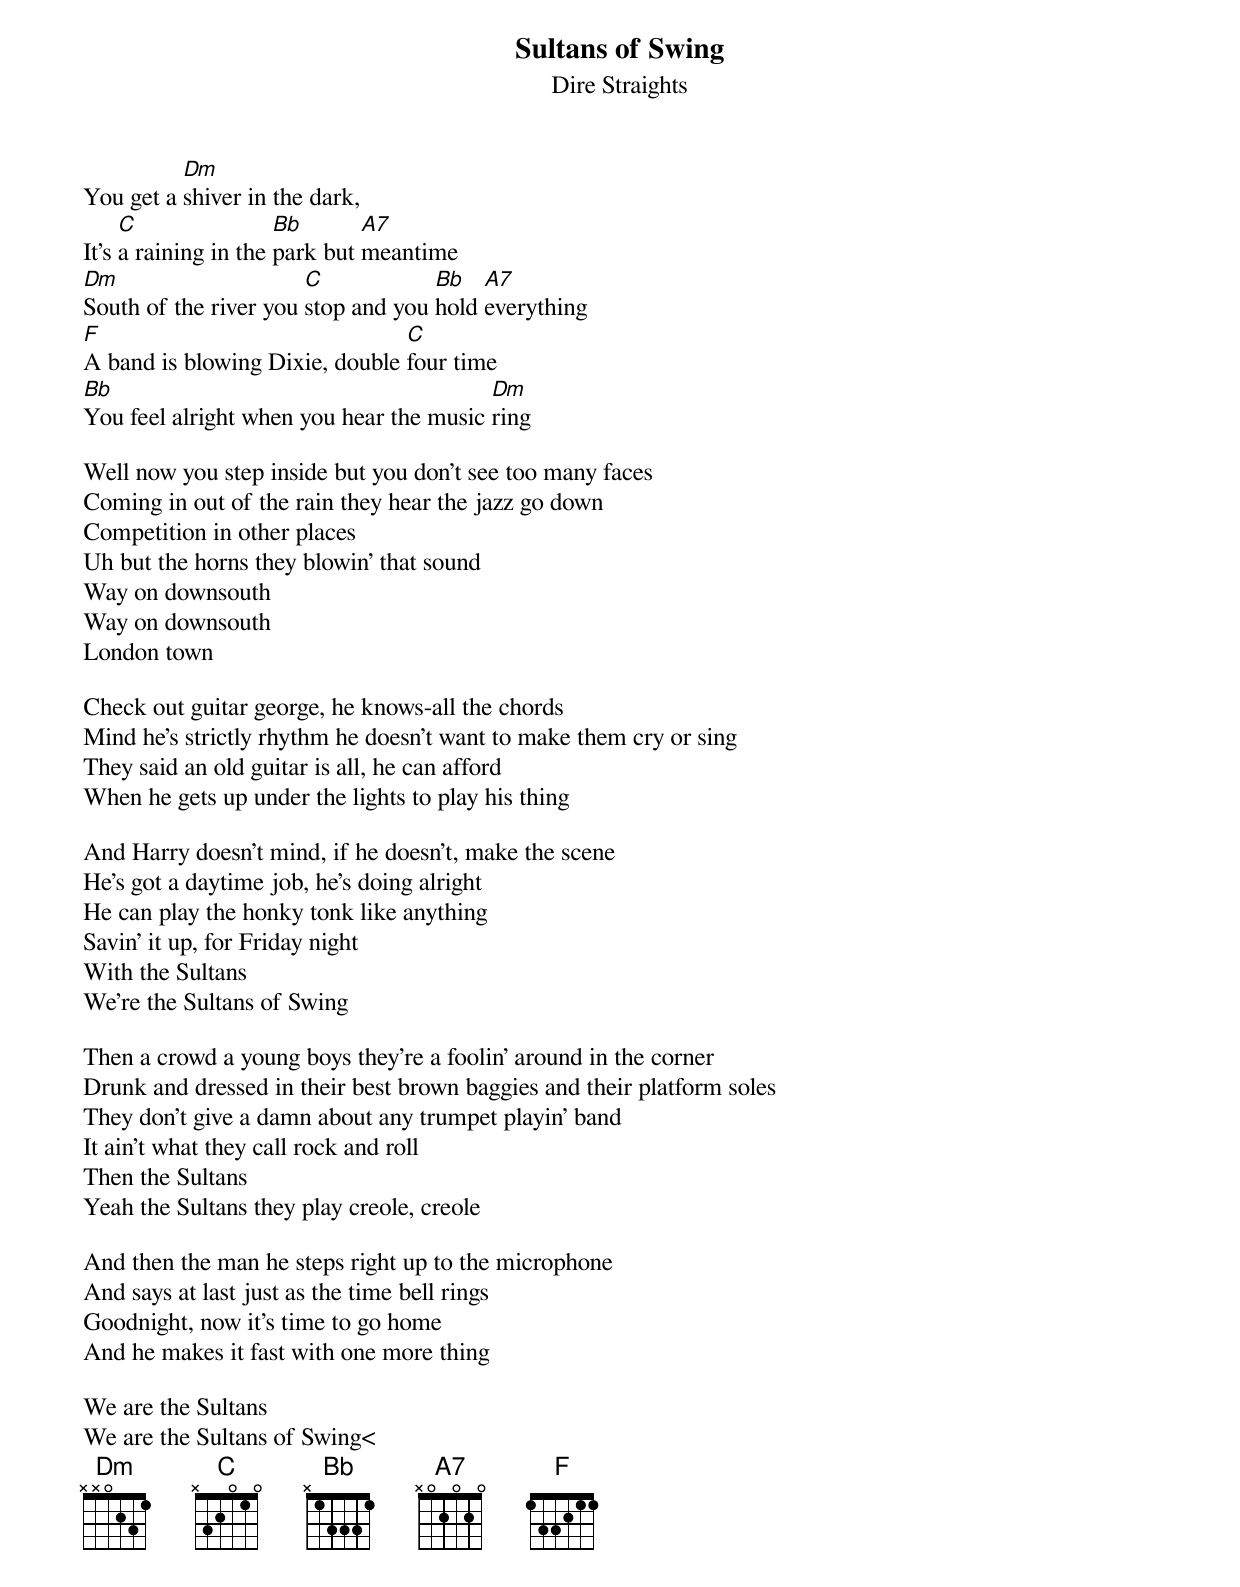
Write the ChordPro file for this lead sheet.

{title:Sultans of Swing}
{subtitle:Dire Straights}
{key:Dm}

You get a [Dm]shiver in the dark,
It's [C]a raining in the [Bb]park but [A7]meantime
[Dm]South of the river you [C]stop and you [Bb]hold [A7]everything
[F]A band is blowing Dixie, double [C]four time
[Bb]You feel alright when you hear the music [Dm]ring

Well now you step inside but you don't see too many faces
Coming in out of the rain they hear the jazz go down
Competition in other places
Uh but the horns they blowin' that sound
Way on downsouth
Way on downsouth
London town

Check out guitar george, he knows-all the chords
Mind he's strictly rhythm he doesn't want to make them cry or sing
They said an old guitar is all, he can afford
When he gets up under the lights to play his thing

And Harry doesn't mind, if he doesn't, make the scene
He's got a daytime job, he's doing alright
He can play the honky tonk like anything
Savin' it up, for Friday night
With the Sultans
We're the Sultans of Swing

Then a crowd a young boys they're a foolin' around in the corner
Drunk and dressed in their best brown baggies and their platform soles
They don't give a damn about any trumpet playin' band
It ain't what they call rock and roll
Then the Sultans
Yeah the Sultans they play creole, creole

And then the man he steps right up to the microphone
And says at last just as the time bell rings
Goodnight, now it's time to go home
And he makes it fast with one more thing

We are the Sultans
We are the Sultans of Swing<
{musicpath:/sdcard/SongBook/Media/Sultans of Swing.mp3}
